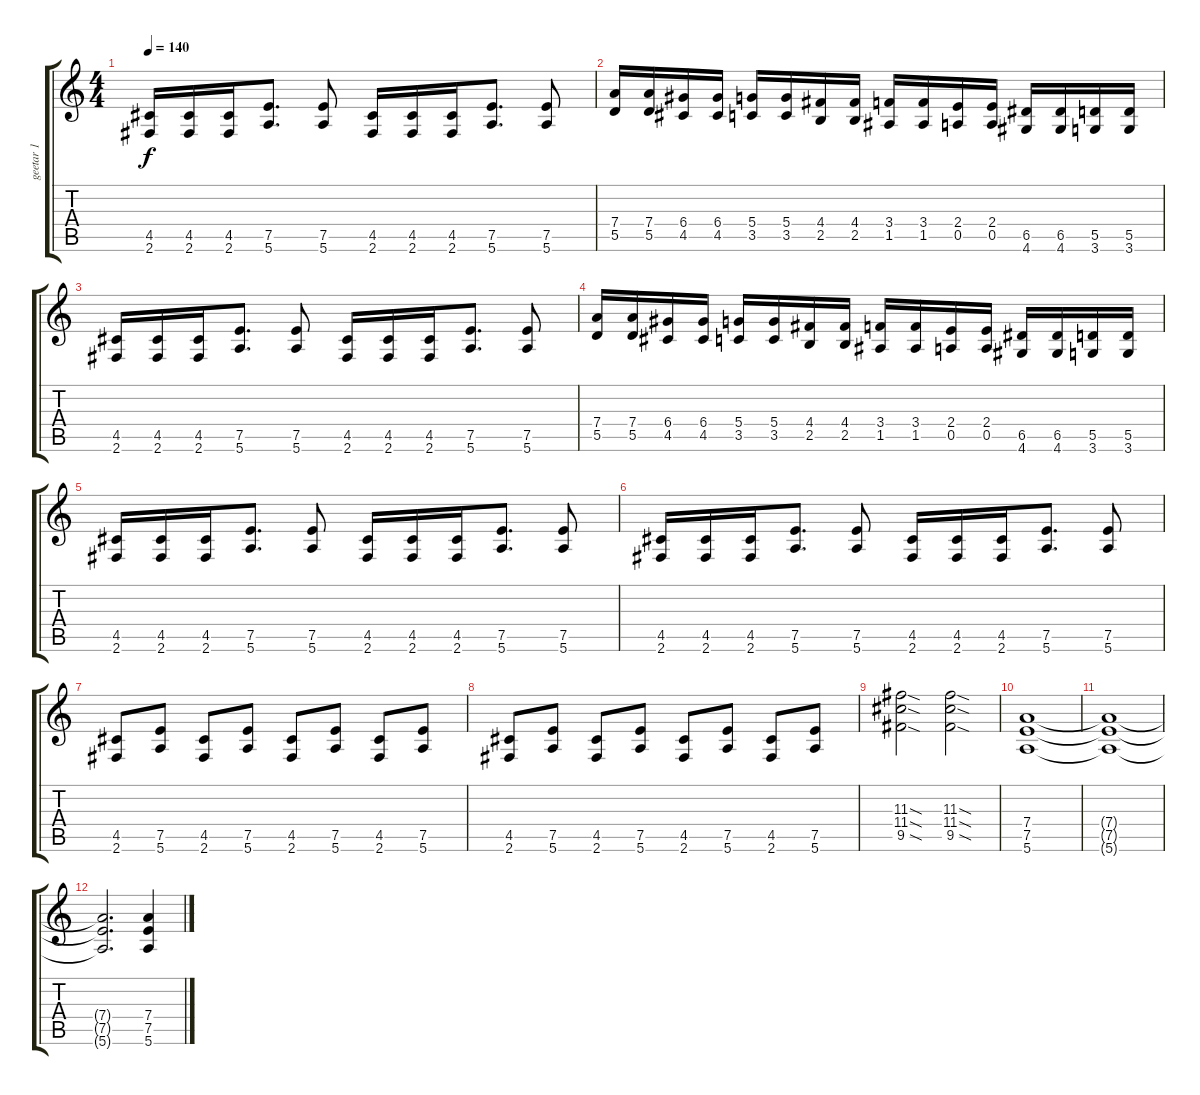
\track ("geetar 1" "geetar 1") {instrument distortionguitar}
\staff {score tabs}
\tuning (E4 B3 G3 D3 A2 E2) {hide}
\ts (4 4)
\tempo 140
\clef g2
\ks c
(4.5 2.6).16{dy f} (4.5 2.6).16 (4.5 2.6).16 (7.5 5.6).8{d} (7.5 5.6).8 (4.5 2.6).16 (4.5 2.6).16 (4.5 2.6).16 (7.5 5.6).8{d} (7.5 5.6).8 |
(7.4 5.5).16 (7.4 5.5).16 (6.4 4.5).16 (6.4 4.5).16 (5.4 3.5).16 (5.4 3.5).16 (4.4 2.5).16 (4.4 2.5).16 (3.4 1.5).16 (3.4 1.5).16 (2.4 0.5).16 (2.4 0.5).16 (6.5 4.6).16 (6.5 4.6).16 (5.5 3.6).16 (5.5 3.6).16 |
(4.5 2.6).16 (4.5 2.6).16 (4.5 2.6).16 (7.5 5.6).8{d} (7.5 5.6).8 (4.5 2.6).16 (4.5 2.6).16 (4.5 2.6).16 (7.5 5.6).8{d} (7.5 5.6).8 |
(7.4 5.5).16 (7.4 5.5).16 (6.4 4.5).16 (6.4 4.5).16 (5.4 3.5).16 (5.4 3.5).16 (4.4 2.5).16 (4.4 2.5).16 (3.4 1.5).16 (3.4 1.5).16 (2.4 0.5).16 (2.4 0.5).16 (6.5 4.6).16 (6.5 4.6).16 (5.5 3.6).16 (5.5 3.6).16 |
(4.5 2.6).16 (4.5 2.6).16 (4.5 2.6).16 (7.5 5.6).8{d} (7.5 5.6).8 (4.5 2.6).16 (4.5 2.6).16 (4.5 2.6).16 (7.5 5.6).8{d} (7.5 5.6).8 |
(4.5 2.6).16 (4.5 2.6).16 (4.5 2.6).16 (7.5 5.6).8{d} (7.5 5.6).8 (4.5 2.6).16 (4.5 2.6).16 (4.5 2.6).16 (7.5 5.6).8{d} (7.5 5.6).8 |
(4.5 2.6).8 (7.5 5.6).8 (4.5 2.6).8 (7.5 5.6).8 (4.5 2.6).8 (7.5 5.6).8 (4.5 2.6).8 (7.5 5.6).8 |
(4.5 2.6).8 (7.5 5.6).8 (4.5 2.6).8 (7.5 5.6).8 (4.5 2.6).8 (7.5 5.6).8 (4.5 2.6).8 (7.5 5.6).8 |
(11.3{sod} 11.4{sod} 9.5{sod}).2 (11.3{sod} 11.4{sod} 9.5{sod}).2 |
(7.4 7.5 5.6).1 |
(7.4{t} 7.5{t} 5.6{t}).1 |
(7.4{t} 7.5{t} 5.6{t}).2{d} (7.4 7.5 5.6).4
